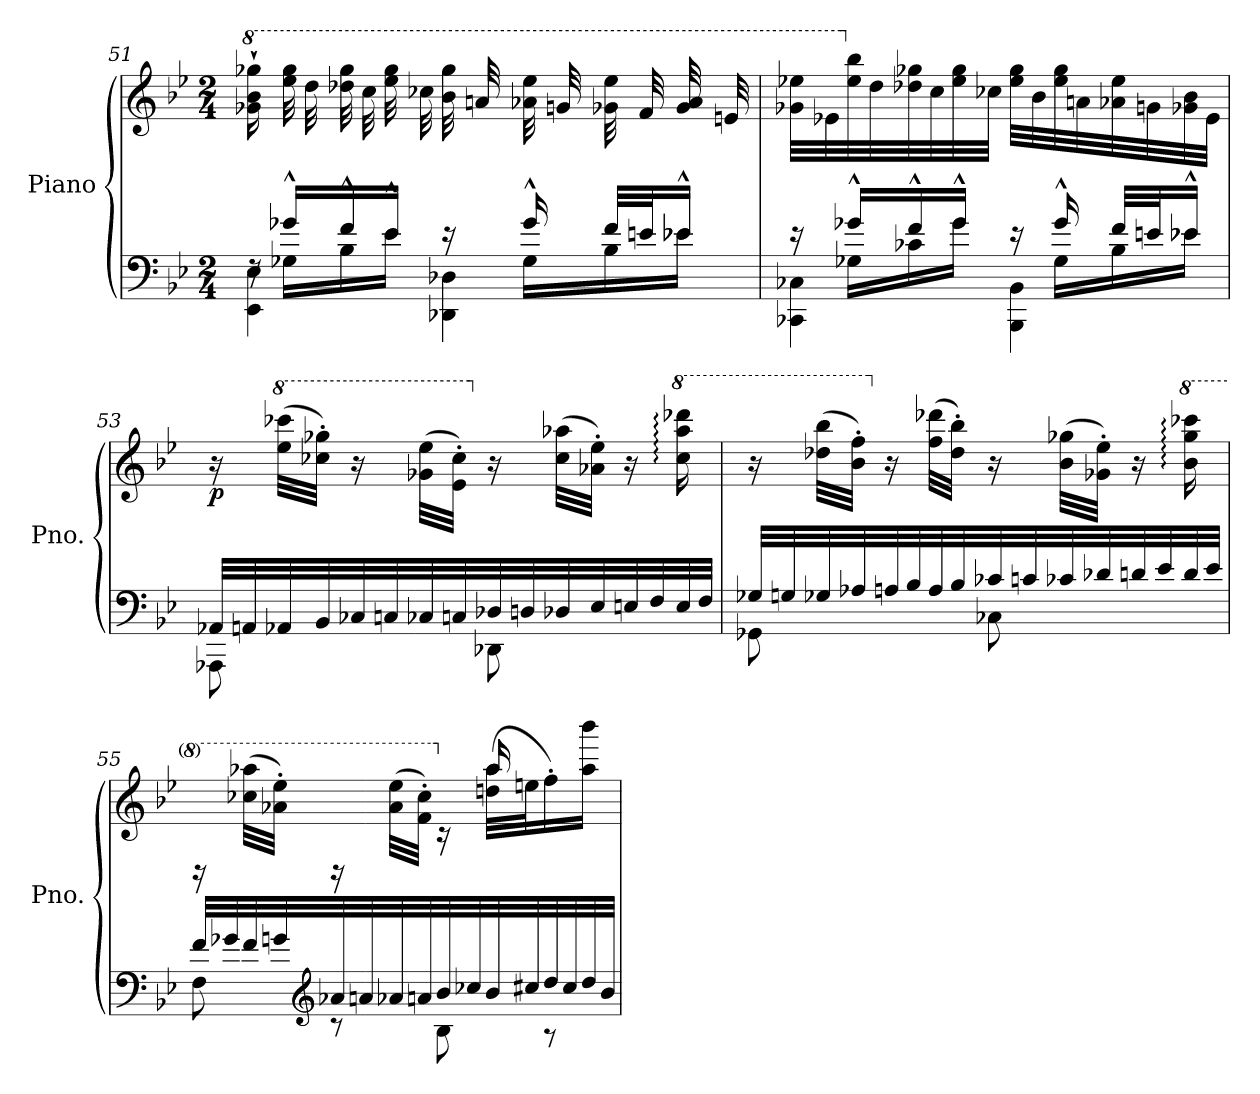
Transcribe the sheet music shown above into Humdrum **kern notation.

**kern	**kern	**dynam
*part1	*part1	*part1
*staff2	*staff1	*staff1/2
*I"Piano	*	*
*I'Pno.	*	*
!!LO:LB:g=z
*clefF4	*clefG2	*
*k[b-e-]	*k[b-e-]	*
*M2/4	*M2/4	*
=51	=51	=51
*^	*	*
*	*^	*	*
*	*	*	*8va	*
16rF	4EE-\ 4E-\	16ryy	16gg-X\` 16bb-\` 16ggg-X\`	.
16g-X^^/LL	.	16G-X\LL	32eee-\ 32ggg-\	.
.	.	.	32ddd\	.
16f^^/	.	16B-\	32ddd-X\ 32ggg-\	.
.	.	.	32ccc\	.
16e-^^/JJ	.	16e-\JJ	32eee-\ 32ggg-\	.
.	.	.	32ccc-X\	.
16r	4DD-X\ 4D-X\	16ryy	32bb-\ 32ggg-\	.
.	.	.	32aan/	.
16g-^^/	.	16G-\LL	32aa-X\ 32eee-\	.
.	.	.	32ggn/	.
32f/LLL	.	16B-\	32gg-X\ 32eee-\	.
32en/J	.	.	32ff/	.
16e-X^^/JJ	.	16e-\JJ	32gg-/ 32aa-/	.
.	.	.	32een/	.
=52	=52	=52	=52	=52
16r	4CC-X\ 4C-X\	16ryy	32gg-X\ 32eee-X\LLL	.
.	.	.	32ee-X\	.
*	*	*	*X8va	*
16g-X^^/LL	.	16G-X\LL	32ee-\ 32bb-\	.
.	.	.	32dd\	.
16f^^/	.	16c-X\	32dd-X\ 32gg-X\	.
.	.	.	32cc\	.
16g-^^/JJ	.	16g-\JJ	32ee-\ 32gg-\	.
.	.	.	32cc-X\JJJ	.
16r	4BBB-\ 4BB-\	16ryy	32ee-\ 32gg-\LLL	.
.	.	.	32b-\	.
16g-^^/	.	16G-\LL	32ee-\ 32gg-\	.
.	.	.	32an\	.
32f/LLL	.	16B-\	32a-X\ 32ee-\	.
32en/J	.	.	32gn\	.
16e-X^^/JJ	.	16e-\JJ	32g-X\ 32b-\	.
.	.	.	32e-\JJJ	.
*	*v	*v	*	*
!!LO:PB:g=z
=53	=53	=53	=53
!	!	!	!LO:DY:b
32AA-X/LLL	8AAA-X\	16r	p
32AAn/	.	.	.
*	*	*8va	*
32AA-X/	.	(>32eee-\ 32cccc-X\LLL	.
32BB-/	.	32ccc-X\' 32ggg-X\'JJJ)	.
32C-X/	8ryy	16r	.
32Cn/	.	.	.
32C-X/	.	(>32gg-X\ 32eee-\LLL	.
32Cn/	.	32ee-\' 32ccc-\'JJJ)	.
*	*	*X8va	*
32D-X/	8DD-X\	16r	.
32Dn/	.	.	.
32D-X/	.	(>32cc-\ 32aa-X\LLL	.
32E-/	.	32a-X\' 32ee-\'JJJ)	.
32En/	8ryy	16r	.
32F/	.	.	.
*	*	*8va	*
32E/	.	16ccc-\: 16aaa-\: 16dddd-X\:	.
32F/JJJ	.	.	.
=54	=54	=54	=54
32G-X/LLL	8GG-X\	16r	.
32Gn/	.	.	.
32G-X/	.	(>32ddd-X\ 32bbb-\LLL	.
32A-X/	.	32bb-\' 32fff\'JJJ)	.
*	*	*X8va	*
32An/	8ryy	16r	.
32B-/	.	.	.
32A/	.	(>32ff\ 32ddd-X\LLL	.
32B-/	.	32dd-\' 32bb-\'JJJ)	.
32c-X/	8C-X\	16r	.
32cn/	.	.	.
32c-X/	.	(>32b-\ 32gg-X\LLL	.
32d-X/	.	32g-X\' 32ee-\'JJJ)	.
32dn/	8ryy	16r	.
32e-/	.	.	.
*	*	*8va	*
32d/	.	16bb-\: 16ggg-\: 16cccc-X\:	.
32e-/JJJ	.	.	.
!!LO:LB:g=z
=55	=55	=55	=55
*	*	*^	*
32f/LLL	8F\	16rc	16ryy	.
32g-X/	.	.	.	.
*	*	*v	*v	*
32f/	.	(>32ccc-X\ 32aaa-X\LLL	.
32gn/	.	32aa-X\' 32eee-\'JJJ)	.
*clefG2	*	*	*
32a-X/	8r	16rc	.
32an/	.	.	.
32a-X/	.	(>32aa-\ 32eee-\LLL	.
32an/	.	32ff\' 32ccc-\'JJJ)	.
*	*	*X8va	*
32b-/	8B-\	16rc	.
32cc-X/	.	.	.
*	*	*^	*
32b-/	.	(<32ddn\ 32aa-\LLL	16aa-/	.
32cc#X/	.	32een\J	.	.
32dd/	8r	16ff'\)	8ryy	.
32cc#/	.	.	.	.
32dd/	.	16aa-\ 16bbb-\JJ	.	.
32b-/JJJ	.	.	.	.
*v	*v	*	*	*
*	*v	*v	*
=	=	=
*-	*-	*-
